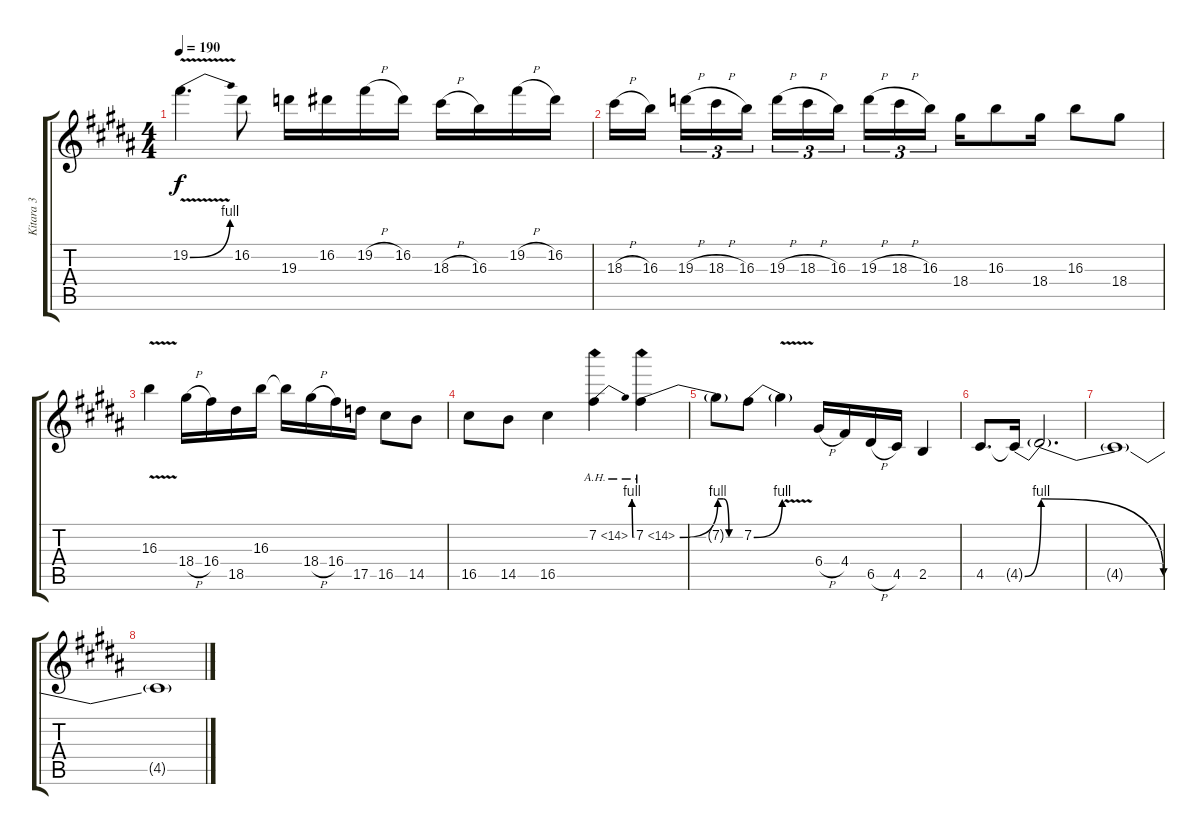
\track ("Kitara 3" "Kitara 3") {instrument overdrivenguitar}
\staff {score tabs}
\tuning (E4 B3 G3 D3 A2 E2) {hide}
\ts (4 4)
\tempo 190
\clef g2
\ks b
19.2{be (bend 0 0 60 4) v}.4{d dy f} 16.2.8 19.3.16 16.2.16 19.2{h}.16 16.2.16 18.3{h}.16 16.3.16 19.2{h}.16 16.2.16 |
18.3{h}.16 16.3.16{beam splitsecondary} 19.3{h}.16{tu (3 2)} 18.3{h}.16{tu (3 2)} 16.3.16{tu (3 2)} 19.3{h}.16{tu (3 2)} 18.3{h}.16{tu (3 2)} 16.3.16{tu (3 2) beam splitsecondary} 19.3{h}.16{tu (3 2)} 18.3{h}.16{tu (3 2)} 16.3.16{tu (3 2)} 18.4.16 16.3.8 18.4.16 16.3.8 18.4.8 |
16.3{v}.4 18.4{h}.16 16.4.16 18.5.16 16.3.16 16.3{t}.16 18.4{h}.16 16.4.16 17.5.16 16.5.8 14.5.8 |
16.5.8 14.5.8 16.5.4 7.2{be (bend 0 0 60 4) ah 7}.4 7.2{be (bend 0 0 60 4) ah 7}.4 |
7.2{be (custom 0 4 15 4 30 0 60 0) t}.8 7.2{be (bend 0 0 60 4)}.8 7.2{v t}.4 6.4{h}.16 4.4.16 6.5{h}.16 4.5.16 2.5.4 |
4.5.8{d} 4.5{be (bend 0 0 60 4) t}.16 4.5{be (release 0 4 60 0) t}.2{d} |
4.5{t}.1 |
4.5{t}.1
